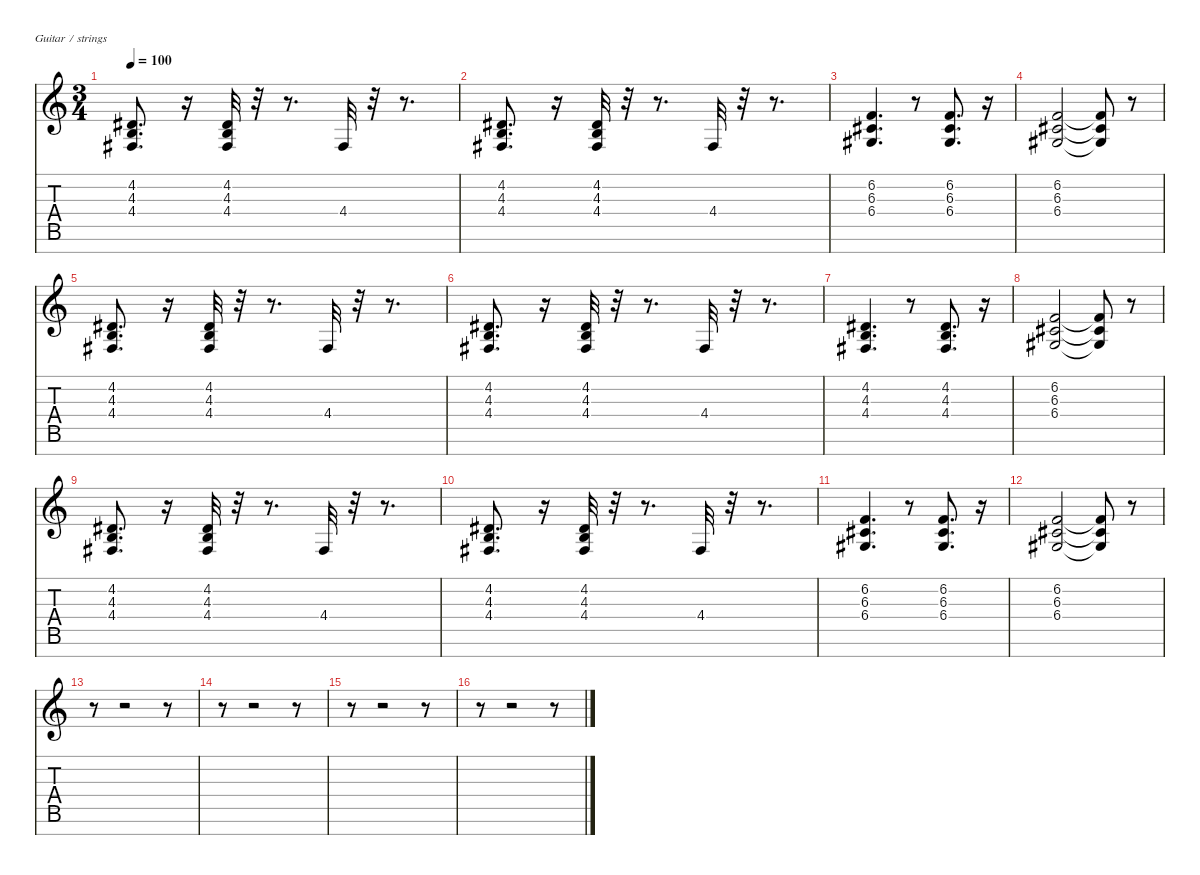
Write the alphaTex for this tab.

\defaultSystemsLayout 4
\hideDynamics
\bracketExtendMode nobrackets
\singleTrackTrackNamePolicy hidden
\multiTrackTrackNamePolicy hidden
\firstSystemTrackNameMode fullname
\firstSystemTrackNameOrientation horizontal
\otherSystemsTrackNameOrientation horizontal
\track ("Piano - right" "pno.") {instrument brightacousticpiano}
\staff {score tabs}
\tuning (E4 B3 G3 D3 A2 E2 B1)
\ts (3 4)
\tempo 100
\clef g2
\ks c
(4.2{acc #} 4.3 4.4{acc #}).8{d dy f beam Up} r.16{beam Up} (4.2{acc #} 4.3 4.4{acc #}).32{beam Up} r.32{beam Up} r.8{d beam Up} 4.4{acc #}.32{dy mf beam Up} r.32{beam Up} r.8{d beam Up} |
(4.2{acc #} 4.3 4.4{acc #}).8{d dy f beam Up} r.16{beam Up} (4.2{acc #} 4.3 4.4{acc #}).32{beam Up} r.32{beam Up} r.8{d beam Up} 4.4{acc #}.32{dy mf beam Up} r.32{beam Up} r.8{d beam Up} |
(6.2 6.3{acc #} 6.4{acc #}).4{d dy f beam Up} r.8{beam Up} (6.2 6.3{acc #} 6.4{acc #}).8{d beam Up} r.16{beam Up} |
(6.2 6.3{acc #} 6.4{acc #}).2{beam Up} (6.2{t} 6.3{t acc #} 6.4{t acc #}).8{beam Up} r.8{beam Up} |
(4.2{acc #} 4.3 4.4{acc #}).8{d beam Up} r.16{beam Up} (4.2{acc #} 4.3 4.4{acc #}).32{beam Up} r.32{beam Up} r.8{d beam Up} 4.4{acc #}.32{dy mf beam Up} r.32{beam Up} r.8{d beam Up} |
(4.2{acc #} 4.3 4.4{acc #}).8{d dy f beam Up} r.16{beam Up} (4.2{acc #} 4.3 4.4{acc #}).32{beam Up} r.32{beam Up} r.8{d beam Up} 4.4{acc #}.32{dy mf beam Up} r.32{beam Up} r.8{d beam Up} |
(4.2{acc #} 4.3 4.4{acc #}).4{d dy f beam Up} r.8{beam Up} (4.2{acc #} 4.3 4.4{acc #}).8{d beam Up} r.16{beam Up} |
(6.2 6.3{acc #} 6.4{acc #}).2{beam Up} (6.2{t} 6.3{t acc #} 6.4{t acc #}).8{beam Up} r.8{beam Up} |
(4.2{acc #} 4.3 4.4{acc #}).8{d beam Up} r.16{beam Up} (4.2{acc #} 4.3 4.4{acc #}).32{beam Up} r.32{beam Up} r.8{d beam Up} 4.4{acc #}.32{dy mf beam Up} r.32{beam Up} r.8{d beam Up} |
(4.2{acc #} 4.3 4.4{acc #}).8{d dy f beam Up} r.16{beam Up} (4.2{acc #} 4.3 4.4{acc #}).32{beam Up} r.32{beam Up} r.8{d beam Up} 4.4{acc #}.32{dy mf beam Up} r.32{beam Up} r.8{d beam Up} |
(6.2 6.3{acc #} 6.4{acc #}).4{d dy f beam Up} r.8{beam Up} (6.2 6.3{acc #} 6.4{acc #}).8{d beam Up} r.16{beam Up} |
(6.2 6.3{acc #} 6.4{acc #}).2{beam Up} (6.2{t} 6.3{t acc #} 6.4{t acc #}).8{beam Up} r.8{beam Up} |
r.8{beam Down} r.2{beam Down} r.8{beam Down} |
r.8{beam Down} r.2{beam Down} r.8{beam Down} |
r.8{beam Down} r.2{beam Down} r.8{beam Down} |
r.8{beam Down} r.2{beam Down} r.8{beam Down}
